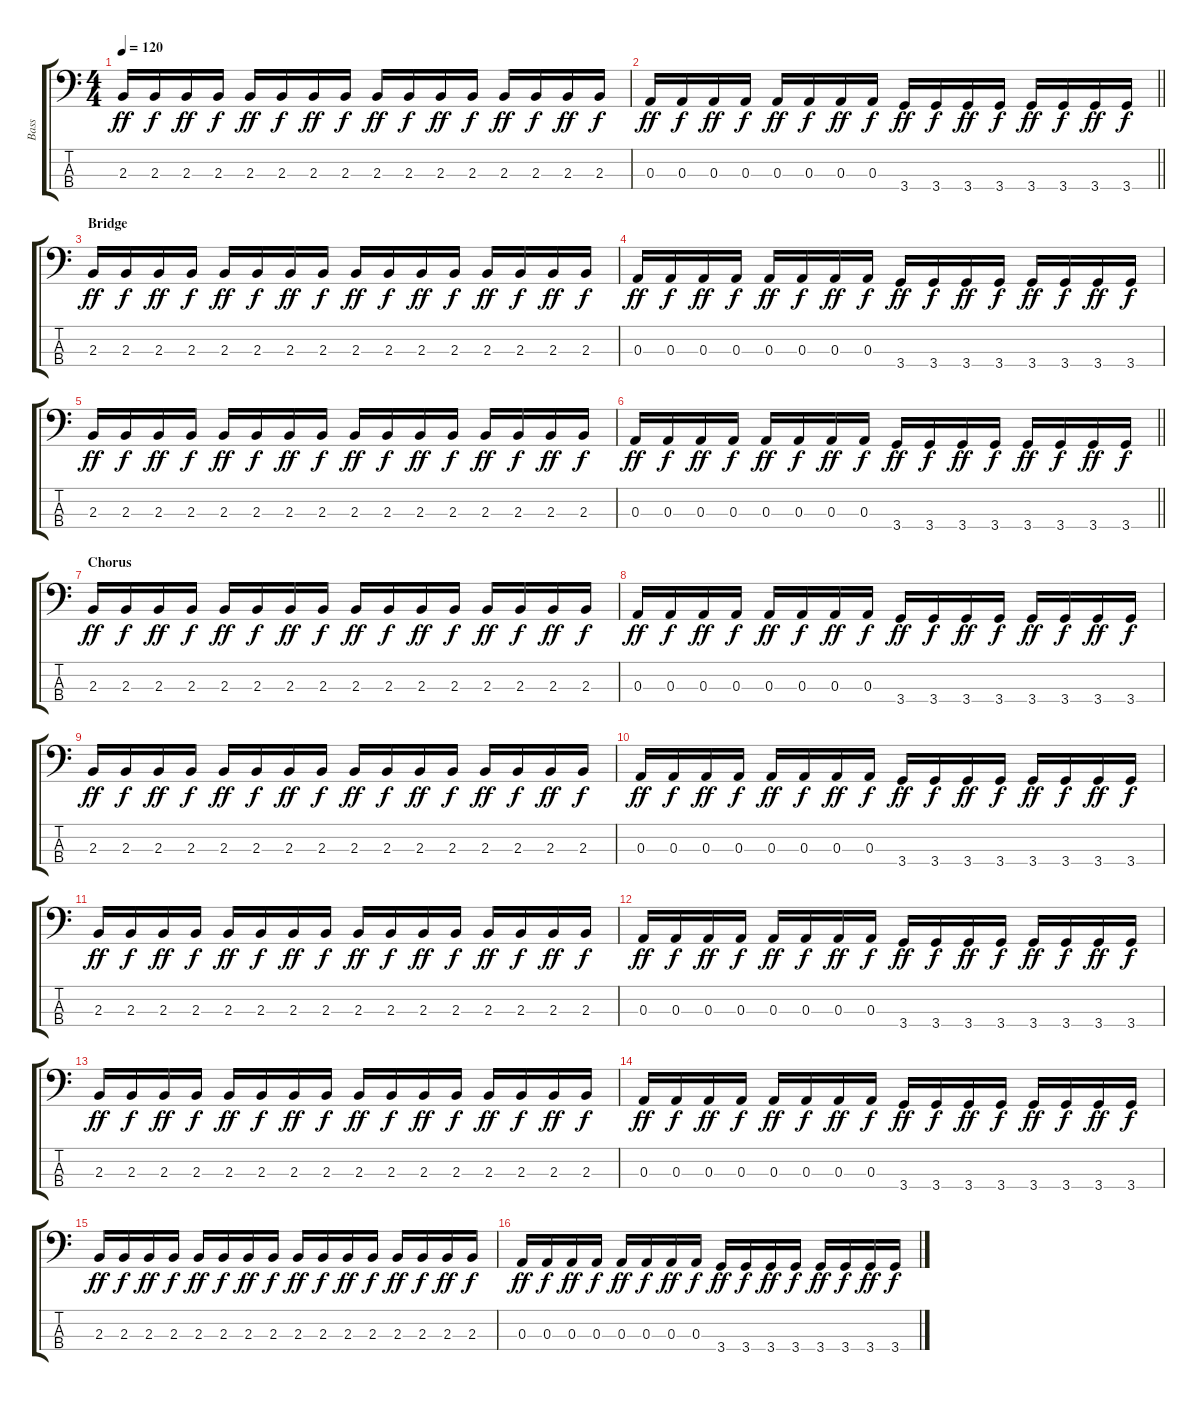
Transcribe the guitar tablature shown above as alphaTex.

\track ("Bass" "Bass") {instrument electricbassfinger}
\staff {score tabs}
\tuning (G2 D2 A1 E1) {hide}
\ts (4 4)
\tempo 120
\clef f4
\ks c
2.3.16{dy ff} 2.3.16{dy f} 2.3.16{dy ff} 2.3.16{dy f} 2.3.16{dy ff} 2.3.16{dy f} 2.3.16{dy ff} 2.3.16{dy f} 2.3.16{dy ff} 2.3.16{dy f} 2.3.16{dy ff} 2.3.16{dy f} 2.3.16{dy ff} 2.3.16{dy f} 2.3.16{dy ff} 2.3.16{dy f} |
\barLineRight lightlight
0.3.16{dy ff} 0.3.16{dy f} 0.3.16{dy ff} 0.3.16{dy f} 0.3.16{dy ff} 0.3.16{dy f} 0.3.16{dy ff} 0.3.16{dy f} 3.4.16{dy ff} 3.4.16{dy f} 3.4.16{dy ff} 3.4.16{dy f} 3.4.16{dy ff} 3.4.16{dy f} 3.4.16{dy ff} 3.4.16{dy f} |
\section ("" "Bridge")
2.3.16{dy ff} 2.3.16{dy f} 2.3.16{dy ff} 2.3.16{dy f} 2.3.16{dy ff} 2.3.16{dy f} 2.3.16{dy ff} 2.3.16{dy f} 2.3.16{dy ff} 2.3.16{dy f} 2.3.16{dy ff} 2.3.16{dy f} 2.3.16{dy ff} 2.3.16{dy f} 2.3.16{dy ff} 2.3.16{dy f} |
0.3.16{dy ff} 0.3.16{dy f} 0.3.16{dy ff} 0.3.16{dy f} 0.3.16{dy ff} 0.3.16{dy f} 0.3.16{dy ff} 0.3.16{dy f} 3.4.16{dy ff} 3.4.16{dy f} 3.4.16{dy ff} 3.4.16{dy f} 3.4.16{dy ff} 3.4.16{dy f} 3.4.16{dy ff} 3.4.16{dy f} |
2.3.16{dy ff} 2.3.16{dy f} 2.3.16{dy ff} 2.3.16{dy f} 2.3.16{dy ff} 2.3.16{dy f} 2.3.16{dy ff} 2.3.16{dy f} 2.3.16{dy ff} 2.3.16{dy f} 2.3.16{dy ff} 2.3.16{dy f} 2.3.16{dy ff} 2.3.16{dy f} 2.3.16{dy ff} 2.3.16{dy f} |
\barLineRight lightlight
0.3.16{dy ff} 0.3.16{dy f} 0.3.16{dy ff} 0.3.16{dy f} 0.3.16{dy ff} 0.3.16{dy f} 0.3.16{dy ff} 0.3.16{dy f} 3.4.16{dy ff} 3.4.16{dy f} 3.4.16{dy ff} 3.4.16{dy f} 3.4.16{dy ff} 3.4.16{dy f} 3.4.16{dy ff} 3.4.16{dy f} |
\section ("" "Chorus")
2.3.16{dy ff} 2.3.16{dy f} 2.3.16{dy ff} 2.3.16{dy f} 2.3.16{dy ff} 2.3.16{dy f} 2.3.16{dy ff} 2.3.16{dy f} 2.3.16{dy ff} 2.3.16{dy f} 2.3.16{dy ff} 2.3.16{dy f} 2.3.16{dy ff} 2.3.16{dy f} 2.3.16{dy ff} 2.3.16{dy f} |
0.3.16{dy ff} 0.3.16{dy f} 0.3.16{dy ff} 0.3.16{dy f} 0.3.16{dy ff} 0.3.16{dy f} 0.3.16{dy ff} 0.3.16{dy f} 3.4.16{dy ff} 3.4.16{dy f} 3.4.16{dy ff} 3.4.16{dy f} 3.4.16{dy ff} 3.4.16{dy f} 3.4.16{dy ff} 3.4.16{dy f} |
2.3.16{dy ff} 2.3.16{dy f} 2.3.16{dy ff} 2.3.16{dy f} 2.3.16{dy ff} 2.3.16{dy f} 2.3.16{dy ff} 2.3.16{dy f} 2.3.16{dy ff} 2.3.16{dy f} 2.3.16{dy ff} 2.3.16{dy f} 2.3.16{dy ff} 2.3.16{dy f} 2.3.16{dy ff} 2.3.16{dy f} |
0.3.16{dy ff} 0.3.16{dy f} 0.3.16{dy ff} 0.3.16{dy f} 0.3.16{dy ff} 0.3.16{dy f} 0.3.16{dy ff} 0.3.16{dy f} 3.4.16{dy ff} 3.4.16{dy f} 3.4.16{dy ff} 3.4.16{dy f} 3.4.16{dy ff} 3.4.16{dy f} 3.4.16{dy ff} 3.4.16{dy f} |
2.3.16{dy ff} 2.3.16{dy f} 2.3.16{dy ff} 2.3.16{dy f} 2.3.16{dy ff} 2.3.16{dy f} 2.3.16{dy ff} 2.3.16{dy f} 2.3.16{dy ff} 2.3.16{dy f} 2.3.16{dy ff} 2.3.16{dy f} 2.3.16{dy ff} 2.3.16{dy f} 2.3.16{dy ff} 2.3.16{dy f} |
0.3.16{dy ff} 0.3.16{dy f} 0.3.16{dy ff} 0.3.16{dy f} 0.3.16{dy ff} 0.3.16{dy f} 0.3.16{dy ff} 0.3.16{dy f} 3.4.16{dy ff} 3.4.16{dy f} 3.4.16{dy ff} 3.4.16{dy f} 3.4.16{dy ff} 3.4.16{dy f} 3.4.16{dy ff} 3.4.16{dy f} |
2.3.16{dy ff} 2.3.16{dy f} 2.3.16{dy ff} 2.3.16{dy f} 2.3.16{dy ff} 2.3.16{dy f} 2.3.16{dy ff} 2.3.16{dy f} 2.3.16{dy ff} 2.3.16{dy f} 2.3.16{dy ff} 2.3.16{dy f} 2.3.16{dy ff} 2.3.16{dy f} 2.3.16{dy ff} 2.3.16{dy f} |
0.3.16{dy ff} 0.3.16{dy f} 0.3.16{dy ff} 0.3.16{dy f} 0.3.16{dy ff} 0.3.16{dy f} 0.3.16{dy ff} 0.3.16{dy f} 3.4.16{dy ff} 3.4.16{dy f} 3.4.16{dy ff} 3.4.16{dy f} 3.4.16{dy ff} 3.4.16{dy f} 3.4.16{dy ff} 3.4.16{dy f} |
2.3.16{dy ff} 2.3.16{dy f} 2.3.16{dy ff} 2.3.16{dy f} 2.3.16{dy ff} 2.3.16{dy f} 2.3.16{dy ff} 2.3.16{dy f} 2.3.16{dy ff} 2.3.16{dy f} 2.3.16{dy ff} 2.3.16{dy f} 2.3.16{dy ff} 2.3.16{dy f} 2.3.16{dy ff} 2.3.16{dy f} |
0.3.16{dy ff} 0.3.16{dy f} 0.3.16{dy ff} 0.3.16{dy f} 0.3.16{dy ff} 0.3.16{dy f} 0.3.16{dy ff} 0.3.16{dy f} 3.4.16{dy ff} 3.4.16{dy f} 3.4.16{dy ff} 3.4.16{dy f} 3.4.16{dy ff} 3.4.16{dy f} 3.4.16{dy ff} 3.4.16{dy f}
